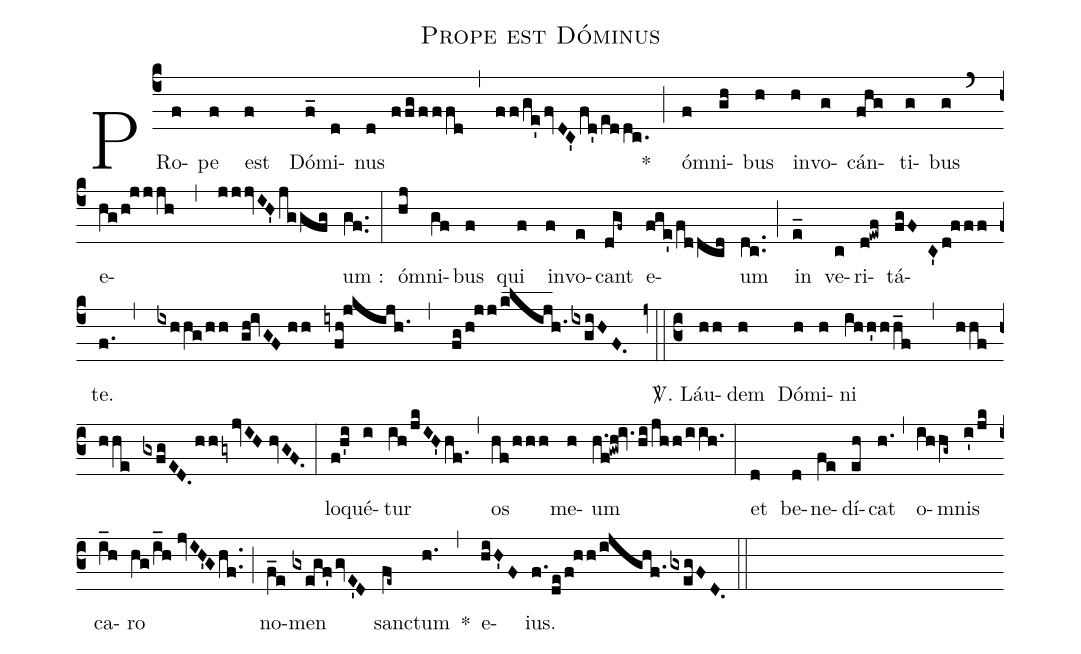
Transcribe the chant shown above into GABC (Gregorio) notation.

name:Prope est Dóminus;
%%
(c4) PR{o}(f)pe(f) est(f) Dó(f_)mi(d)nus(d ffg/fffd,ff/ge'fvDC'fd'/eddc.) *(;) ó(f)mni(gh)bus(h) in(h)vo(g)cán(fhg)ti(g)bus(g) (`) e(hg/h!jjjh,jjjvIH'jggfg)um :(gf..) (:)
ó(hj)mni(gf)bus(f) qui(f) in(f)vo(e)cant(dgf~) e(fge'/fddcd)um(dc..) (;) in(e_) ve(c)ri(d!ewf)tá(fgFC'd!fff)te.(f.,ixhhg/hh gh!ivGF//hh iyfh!jkijh.,fg/h!jj/klijh.ixgiHF.) (z0::c3)

<sp>V/</sp>. L{áu}(hh)dem(h) Dó(h)mi(h)ni(ihh'hh_f,hhf/hhe gxfgED.hhgyjvIH//hvGF.) (:)
lo(f!h'i)qué(i)tur(ih/jkIH'hf.) (,) os(hf/hhh) me(h)um(h.f!gwh!iv.hi/jhh/iih.) (:)
et(d) be(d)ne(fe)dí(eh)cat(h.) (,) o(ihhg~)mnis(i'/jk) ca(i_h)ro(hg/i_h//jvIH'Ghf..) (;) no(f_e)men(gxegf'gvE'D) san(fe~)ctum(h.) *(,) e(hiH'F)ius.(f./de/f!hh/ijghf.gxegFD.) (::)
